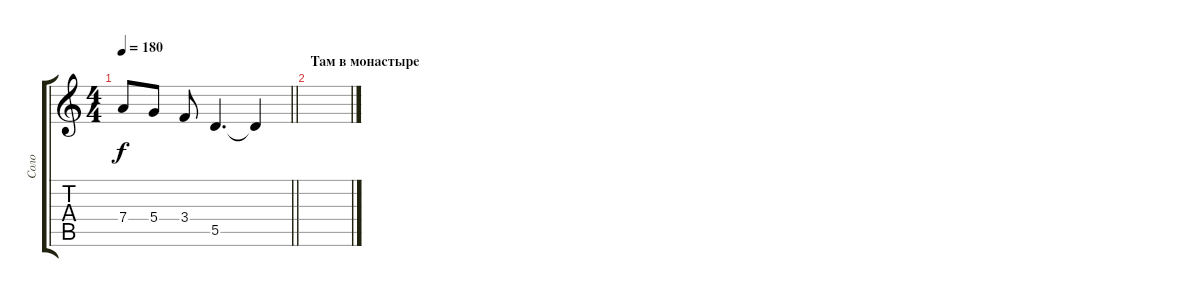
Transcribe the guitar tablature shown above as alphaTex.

\track ("Соло" "Соло") {instrument overdrivenguitar}
\staff {score tabs}
\tuning (E4 B3 G3 D3 A2 E2) {hide}
\ts (4 4)
\tempo 180
\clef g2
\barLineRight lightlight
\ks c
7.4.8{dy f} 5.4.8 3.4.8 5.5.4{d} 5.5{t}.4 |
\section ("" "Там в монастыре")
